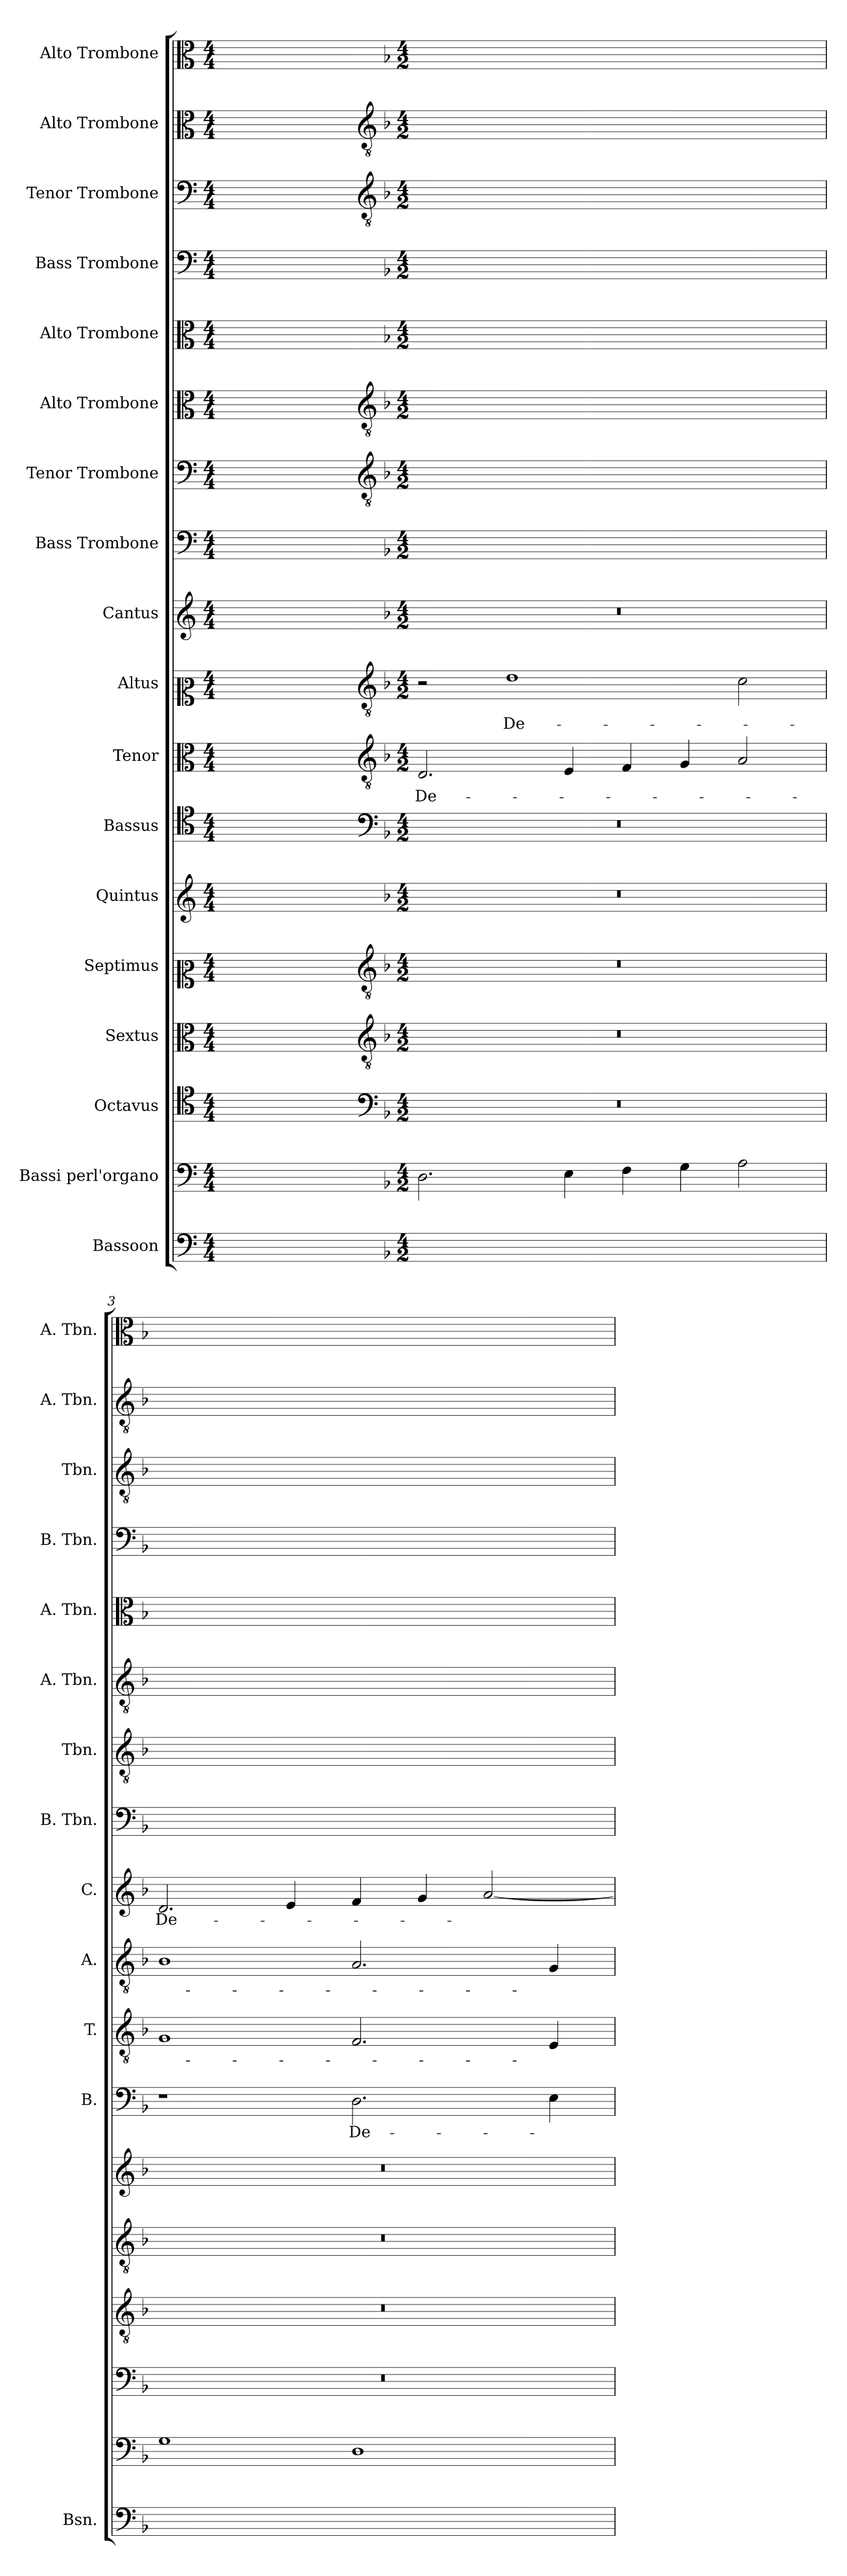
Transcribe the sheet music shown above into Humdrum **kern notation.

**kern	**kern	**kern	**kern	**kern	**kern	**kern	**text	**kern	**text	**kern	**text	**kern	**text	**kern	**kern	**kern	**kern	**kern	**text	**kern	**text	**kern	**text	**kern	**text
*part18	*part17	*part16	*part15	*part14	*part13	*part12	*part12	*part11	*part11	*part10	*part10	*part9	*part9	*part8	*part7	*part6	*part5	*part4	*part4	*part3	*part3	*part2	*part2	*part1	*part1
*staff18	*staff17	*staff16	*staff15	*staff14	*staff13	*staff12	*staff12	*staff11	*staff11	*staff10	*staff10	*staff9	*staff9	*staff8	*staff7	*staff6	*staff5	*staff4	*staff4	*staff3	*staff3	*staff2	*staff2	*staff1	*staff1
*I"Bassoon	*I"Bassi perl'organo	*I"Octavus	*I"Sextus	*I"Septimus	*I"Quintus	*I"Bassus	*	*I"Tenor	*	*I"Altus	*	*I"Cantus	*	*I"Bass Trombone	*I"Tenor Trombone	*I"Alto Trombone	*I"Alto Trombone	*I"Bass Trombone	*	*I"Tenor Trombone	*	*I"Alto Trombone	*	*I"Alto Trombone	*
*I'Bsn.	*	*	*	*	*	*I'B.	*	*I'T.	*	*I'A.	*	*I'C.	*	*I'B. Tbn.	*I'Tbn.	*I'A. Tbn.	*I'A. Tbn.	*I'B. Tbn.	*	*I'Tbn.	*	*I'A. Tbn.	*	*I'A. Tbn.	*
*clefF4	*clefF4	*clefC4	*clefC3	*clefC2	*clefG2	*clefC4	*	*clefC3	*	*clefC2	*	*clefG2	*	*clefF4	*clefF4	*clefC3	*clefC3	*clefF4	*	*clefF4	*	*clefC3	*	*clefC3	*
*	*	*	*ITrd7c12	*ITrd7c12	*	*	*	*ITrd7c12	*	*ITrd7c12	*	*	*	*	*	*	*	*	*	*	*	*	*	*	*
*k[]	*k[]	*k[]	*k[]	*k[]	*k[]	*k[]	*	*k[]	*	*k[]	*	*k[]	*	*k[]	*k[]	*k[]	*k[]	*k[]	*	*k[]	*	*k[]	*	*k[]	*
*a:	*a:	*a:	*a:	*a:	*a:	*a:	*	*a:	*	*a:	*	*a:	*	*a:	*a:	*a:	*a:	*a:	*	*a:	*	*a:	*	*a:	*
*M4/4	*M4/4	*M4/4	*M4/4	*M4/4	*M4/4	*M4/4	*	*M4/4	*	*M4/4	*	*M4/4	*	*M4/4	*M4/4	*M4/4	*M4/4	*M4/4	*	*M4/4	*	*M4/4	*	*M4/4	*
=1	=1	=1	=1	=1	=1	=1	=1	=1	=1	=1	=1	=1	=1	=1	=1	=1	=1	=1	=1	=1	=1	=1	=1	=1	=1
1ryy	1ryy	1ryy	1ryy	1ryy	1ryy	1ryy	.	1ryy	.	1ryy	.	1ryy	.	1ryy	1ryy	1ryy	1ryy	1ryy	.	1ryy	.	1ryy	.	1ryy	.
=2-	=2-	=2-	=2-	=2-	=2-	=2-	=2-	=2-	=2-	=2-	=2-	=2-	=2-	=2-	=2-	=2-	=2-	=2-	=2-	=2-	=2-	=2-	=2-	=2-	=2-
*	*	*clefF4	*clefGv2	*clefGv2	*	*clefF4	*	*clefGv2	*	*clefGv2	*	*	*	*	*clefGv2	*clefGv2	*	*	*	*clefGv2	*	*clefGv2	*	*	*
*k[b-]	*k[b-]	*k[b-]	*k[b-]	*k[b-]	*k[b-]	*k[b-]	*	*k[b-]	*	*k[b-]	*	*k[b-]	*	*k[b-]	*k[b-]	*k[b-]	*k[b-]	*k[b-]	*	*k[b-]	*	*k[b-]	*	*k[b-]	*
*d:	*d:	*d:	*d:	*d:	*d:	*d:	*	*d:	*	*d:	*	*d:	*	*d:	*d:	*d:	*d:	*d:	*	*d:	*	*d:	*	*d:	*
*M4/2	*M4/2	*M4/2	*M4/2	*M4/2	*M4/2	*M4/2	*	*M4/2	*	*M4/2	*	*M4/2	*	*M4/2	*M4/2	*M4/2	*M4/2	*M4/2	*	*M4/2	*	*M4/2	*	*M4/2	*
!	!	!LO:N:vis=1	!LO:N:vis=1	!LO:N:vis=1	!LO:N:vis=1	!LO:N:vis=1	!	!	!LO:LY:b	!	!	!LO:N:vis=1	!	!	!	!	!	!	!	!	!	!	!	!	!
2.D\yy	2.D\	0r	0r	0r	0r	0r	.	2.DD/	De-	2r	.	0r	.	0ryy	0ryy	0ryy	0ryy	0ryy	.	2.DD/yy	De-	2ryy	.	0ryy	.
!	!	!	!	!	!	!	!	!	!	!	!LO:LY:b	!	!	!	!	!	!	!	!	!	!	!	!	!	!
.	.	.	.	.	.	.	.	.	.	1D	De-	.	.	.	.	.	.	.	.	.	.	1Dyy	De-	.	.
4E\yy	4E\	.	.	.	.	.	.	4EE/	.	.	.	.	.	.	.	.	.	.	.	4EE/yy	.	.	.	.	.
4F\yy	4F\	.	.	.	.	.	.	4FF/	.	.	.	.	.	.	.	.	.	.	.	4FF/yy	.	.	.	.	.
4G\yy	4G\	.	.	.	.	.	.	4GG/	.	.	.	.	.	.	.	.	.	.	.	4GG/yy	.	.	.	.	.
2A\yy	2A\	.	.	.	.	.	.	2AA/	.	2C\	.	.	.	.	.	.	.	.	.	2AA/yy	.	2C/yy	.	.	.
=3	=3	=3	=3	=3	=3	=3	=3	=3	=3	=3	=3	=3	=3	=3	=3	=3	=3	=3	=3	=3	=3	=3	=3	=3	=3
!	!	!LO:N:vis=1	!LO:N:vis=1	!LO:N:vis=1	!LO:N:vis=1	!	!	!	!	!	!	!	!LO:LY:b	!	!	!	!	!	!	!	!	!	!	!	!
1Gyy	1G	0r	0r	0r	0r	1r	.	1GG	.	1BB-	.	2.d/	De-	0ryy	0ryy	0ryy	0ryy	1ryy	.	1GGyy	.	1BB-yy	.	2.d\yy	De-
.	.	.	.	.	.	.	.	.	.	.	.	4e/	.	.	.	.	.	.	.	.	.	.	.	4e\yy	.
!	!	!	!	!	!	!	!LO:LY:b	!	!	!	!	!	!	!	!	!	!	!	!	!	!	!	!	!	!
1Dyy	1D	.	.	.	.	2.D\	De-	2.FF/	.	2.AA/	.	4f/	.	.	.	.	.	2.D\yy	De-	2.FF/yy	.	2.AA/yy	.	4f\yy	.
.	.	.	.	.	.	.	.	.	.	.	.	4g/	.	.	.	.	.	.	.	.	.	.	.	4g\yy	.
.	.	.	.	.	.	.	.	.	.	.	.	[<2a/	.	.	.	.	.	.	.	.	.	.	.	[>2a\yy	.
.	.	.	.	.	.	4E\	.	4EE/	.	4GG/	.	.	.	.	.	.	.	4E\yy	.	4EE/yy	.	4GG/yy	.	.	.
=	=	=	=	=	=	=	=	=	=	=	=	=	=	=	=	=	=	=	=	=	=	=	=	=	=
*-	*-	*-	*-	*-	*-	*-	*-	*-	*-	*-	*-	*-	*-	*-	*-	*-	*-	*-	*-	*-	*-	*-	*-	*-	*-
